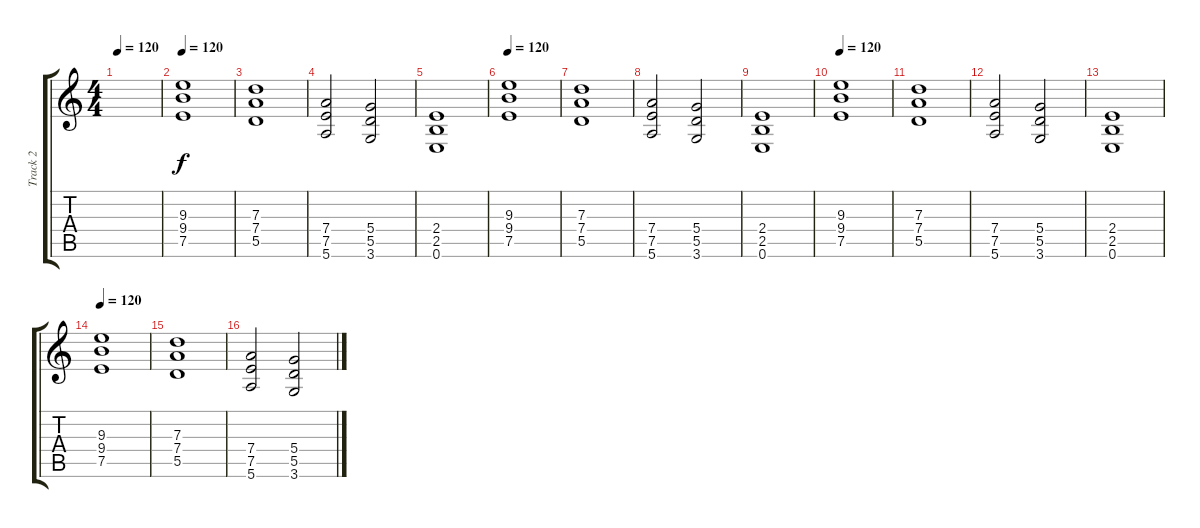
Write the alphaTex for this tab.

\track ("Track 2" "Track 2") {instrument distortionguitar}
\staff {score tabs}
\tuning (E4 B3 G3 D3 A2 E2) {hide}
\ts (4 4)
\tempo 120
\clef g2
\ks c
|
\tempo 120
(9.3 9.4 7.5).1{volume 7} |
(7.3 7.4 5.5).1 |
(7.4 7.5 5.6).2 (5.4 5.5 3.6).2 |
(2.4 2.5 0.6).1 |
\tempo 120
(9.3 9.4 7.5).1 |
(7.3 7.4 5.5).1 |
(7.4 7.5 5.6).2 (5.4 5.5 3.6).2 |
(2.4 2.5 0.6).1 |
\tempo 120
(9.3 9.4 7.5).1 |
(7.3 7.4 5.5).1 |
(7.4 7.5 5.6).2 (5.4 5.5 3.6).2 |
(2.4 2.5 0.6).1 |
\tempo 120
(9.3 9.4 7.5).1{volume 13} |
(7.3 7.4 5.5).1 |
(7.4 7.5 5.6).2 (5.4 5.5 3.6).2
